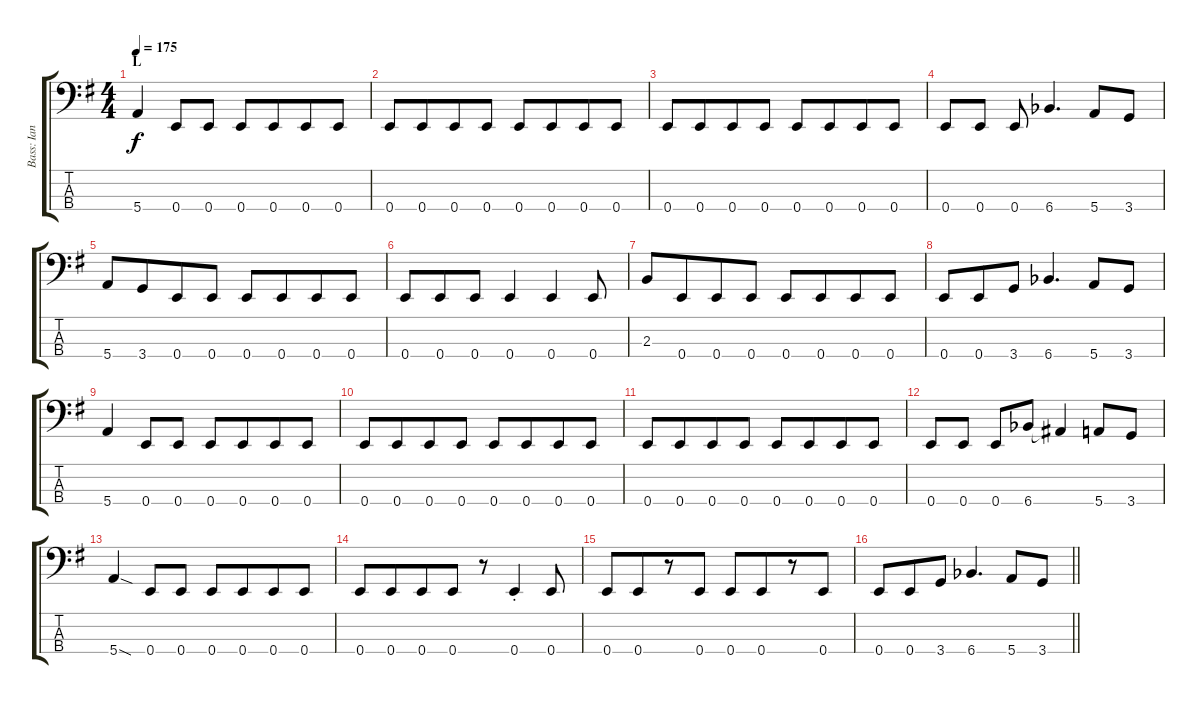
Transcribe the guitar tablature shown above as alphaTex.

\track ("Bass: Ian" "Bass: Ian") {instrument electricbassfinger}
\staff {score tabs}
\tuning (G2 D2 A1 E1) {hide}
\ts (4 4)
\section ("" "L")
\tempo 175
\clef f4
\ks g
5.4.4{dy f} 0.4.8 0.4.8 0.4.8 0.4.8{beam merge} 0.4.8 0.4.8 |
0.4.8 0.4.8{beam merge} 0.4.8 0.4.8 0.4.8 0.4.8{beam merge} 0.4.8 0.4.8 |
0.4.8 0.4.8{beam merge} 0.4.8 0.4.8 0.4.8 0.4.8{beam merge} 0.4.8 0.4.8 |
0.4.8 0.4.8 0.4.8 6.4{acc b}.4{d} 5.4.8 3.4.8 |
5.4.8 3.4.8{beam merge} 0.4.8 0.4.8 0.4.8 0.4.8{beam merge} 0.4.8 0.4.8 |
0.4.8 0.4.8{beam merge} 0.4.8 0.4.4 0.4.4 0.4.8 |
2.3.8 0.4.8{beam merge} 0.4.8 0.4.8 0.4.8 0.4.8{beam merge} 0.4.8 0.4.8 |
0.4.8 0.4.8{beam merge} 3.4.8 6.4{acc b}.4{d beam merge} 5.4.8 3.4.8 |
5.4.4 0.4.8 0.4.8 0.4.8 0.4.8{beam merge} 0.4.8 0.4.8 |
0.4.8 0.4.8{beam merge} 0.4.8 0.4.8 0.4.8 0.4.8{beam merge} 0.4.8 0.4.8 |
0.4.8 0.4.8{beam merge} 0.4.8 0.4.8 0.4.8 0.4.8{beam merge} 0.4.8 0.4.8 |
0.4.8 0.4.8 0.4.8 6.4{acc b}.8 6.4{t}.4 5.4.8 3.4.8 |
5.4{sod}.4 0.4.8 0.4.8 0.4.8 0.4.8{beam merge} 0.4.8 0.4.8 |
0.4.8 0.4.8{beam merge} 0.4.8 0.4.8 r.8 0.4{st}.4 0.4.8 |
0.4.8 0.4.8{beam merge} r.8 0.4.8 0.4.8 0.4.8{beam merge} r.8 0.4.8 |
\barLineRight lightlight
0.4.8 0.4.8{beam merge} 3.4.8 6.4{acc b}.4{d} 5.4.8 3.4.8
